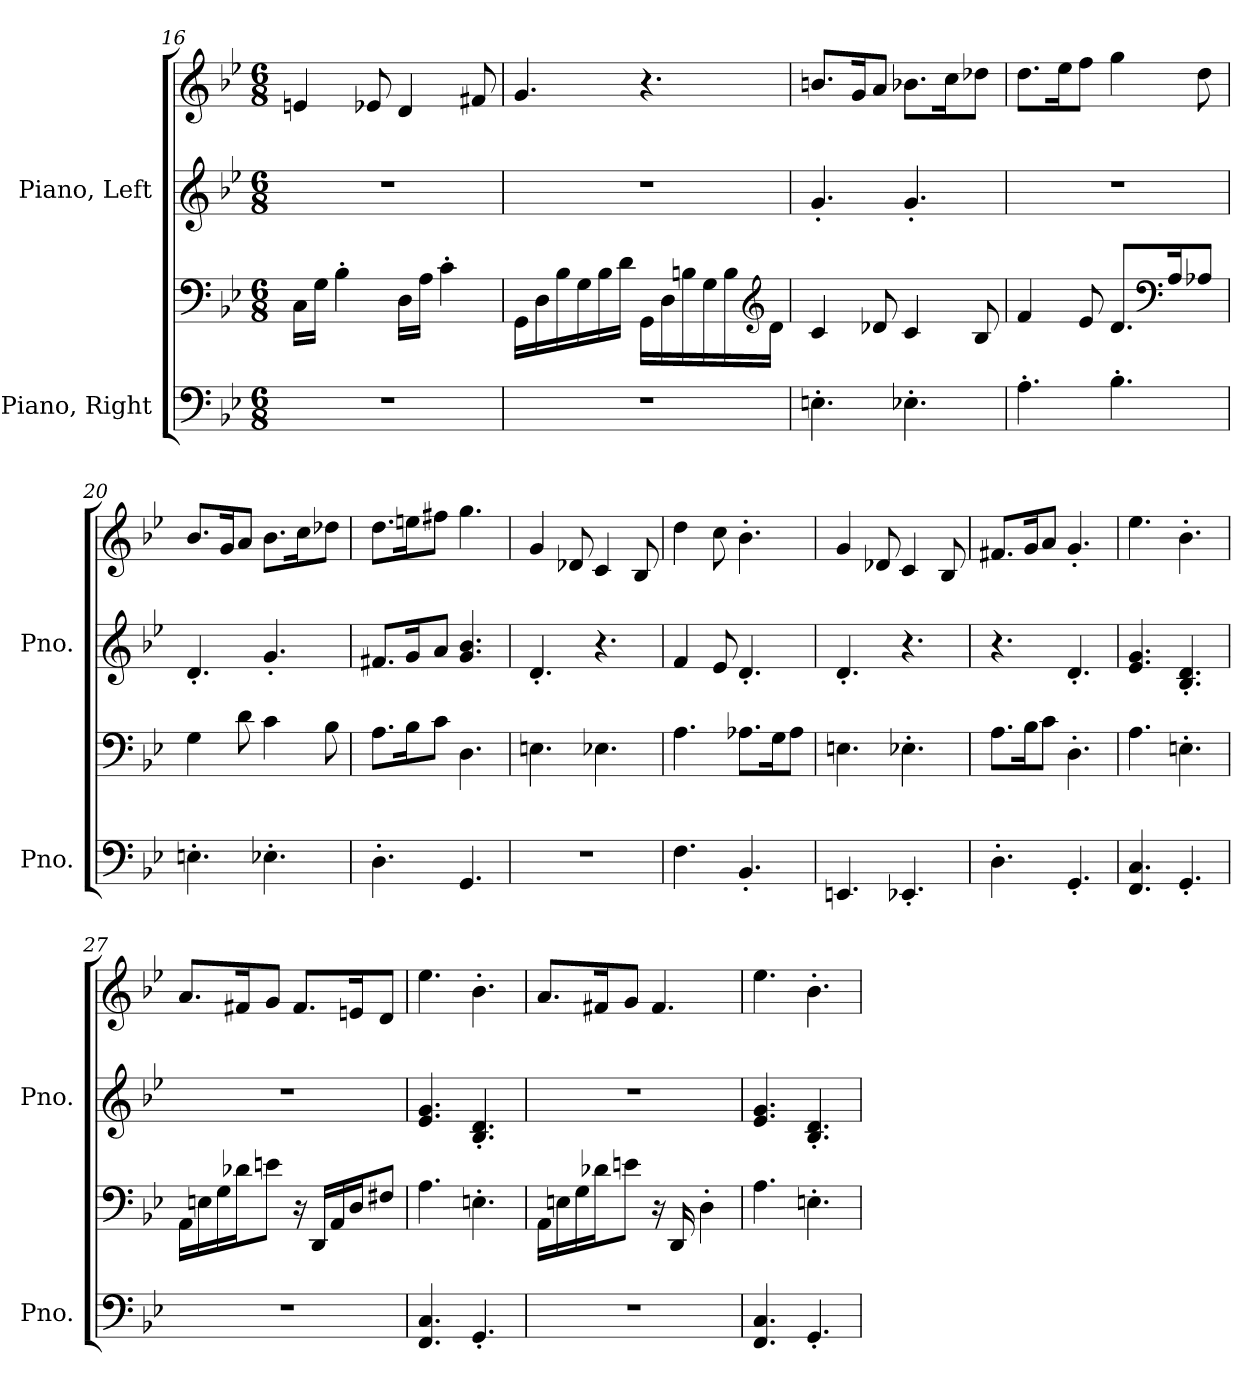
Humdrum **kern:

**kern	**kern	**kern	**kern
*part2	*part2	*part1	*part1
*staff4	*staff3	*staff2	*staff1
*I"Piano, Right	*	*I"Piano, Left	*
*I'Pno.	*	*I'Pno.	*
*clefF4	*clefF4	*clefG2	*clefG2
*k[b-e-]	*k[b-e-]	*k[b-e-]	*k[b-e-]
*M6/8	*M6/8	*M6/8	*M6/8
=16	=16	=16	=16
2.r	16C\LL	2.r	4en/
.	16G\JJ	.	.
.	4B-'\	.	.
.	.	.	8e-X/
.	16D\LL	.	4d/
.	16A\JJ	.	.
.	4c'\	.	.
.	.	.	8f#X/
=17	=17	=17	=17
2.r	16GG\LL	2.r	4.g/
.	16D\	.	.
.	16B-\	.	.
.	16G\	.	.
.	16B-\	.	.
.	16d\JJ	.	.
.	16GG\LL	.	4.r
.	16D\	.	.
.	16Bn\	.	.
.	16G\	.	.
.	16B\	.	.
*	*clefG2	*	*
.	16d\JJ	.	.
!!LO:PB:g=z
=18	=18	=18	=18
4.En'\	4c/	4.g'/	8.bn/L
.	.	.	16g/K
.	8d-X/	.	8a/J
4.E-X'\	4c/	4.g'/	8.b-X\L
.	.	.	16cc\K
.	8B-/	.	8dd-X\J
=19	=19	=19	=19
4.A'\	4f/	2.r	8.dd\L
.	.	.	16ee-\K
.	8e-/	.	8ff\J
4.B-'\	8.d/L	.	4gg\
*	*clefF4	*	*
.	16A/K	.	.
.	8A-X/J	.	8dd\
=20	=20	=20	=20
4.En'\	4G\	4.d'/	8.b-/L
.	.	.	16g/K
.	8d\	.	8a/J
4.E-X'\	4c\	4.g'/	8.b-\L
.	.	.	16cc\K
.	8B-\	.	8dd-X\J
=21	=21	=21	=21
4.D'\	8.A\L	8.f#X/L	8.dd\L
.	16B-\K	16g/K	16een\K
.	8c\J	8a/J	8ff#X\J
4.GG/	4.D\	4.g/ 4.b-/	4.gg\
!!LO:LB:g=z
=22	=22	=22	=22
2.r	4.En\	4.d'/	4g/
.	.	.	8d-X/
.	4.E-X\	4.r	4c/
.	.	.	8B-/
=23	=23	=23	=23
4.F\	4.A\	4f/	4dd\
.	.	8e-/	8cc\
4.BB-'/	8.A-X\L	4.d'/	4.b-'\
.	16G\K	.	.
.	8A-\J	.	.
=24	=24	=24	=24
4.EEn/	4.En\	4.d'/	4g/
.	.	.	8d-X/
4.EE-X'/	4.E-X'\	4.r	4c/
.	.	.	8B-/
=25	=25	=25	=25
4.D'\	8.A\L	4.r	8.f#X/L
.	16B-\K	.	16g/K
.	8c\J	.	8a/J
4.GG'/	4.D'\	4.d'/	4.g'/
=26	=26	=26	=26
4.FF/ 4.C/	4.A\	4.e-/ 4.g/	4.ee-\
4.GG'/	4.En'\	4.B-/' 4.d/'	4.b-'\
!!LO:LB:g=z
=27	=27	=27	=27
2.r	16AA\LL	2.r	8.a/L
.	16En\	.	.
.	16G\	.	.
.	16d-X\J	.	16f#X/K
.	8en\J	.	8g/J
.	16r	.	8.f#/L
.	16DD/LL	.	.
.	16AA/	.	.
.	16D/J	.	16en/K
.	8F#X/J	.	8d/J
=28	=28	=28	=28
4.FF/ 4.C/	4.A\	4.e-/ 4.g/	4.ee-\
4.GG'/	4.En'\	4.B-/' 4.d/'	4.b-'\
=29	=29	=29	=29
2.r	16AA\LL	2.r	8.a/L
.	16En\	.	.
.	16G\	.	.
.	16d-X\J	.	16f#X/K
.	8en\J	.	8g/J
.	16r	.	4.f#/
.	16DD/	.	.
.	4D'\	.	.
=30	=30	=30	=30
4.FF/ 4.C/	4.A\	4.e-/ 4.g/	4.ee-\
4.GG'/	4.En'\	4.B-/' 4.d/'	4.b-'\
=	=	=	=
*-	*-	*-	*-
